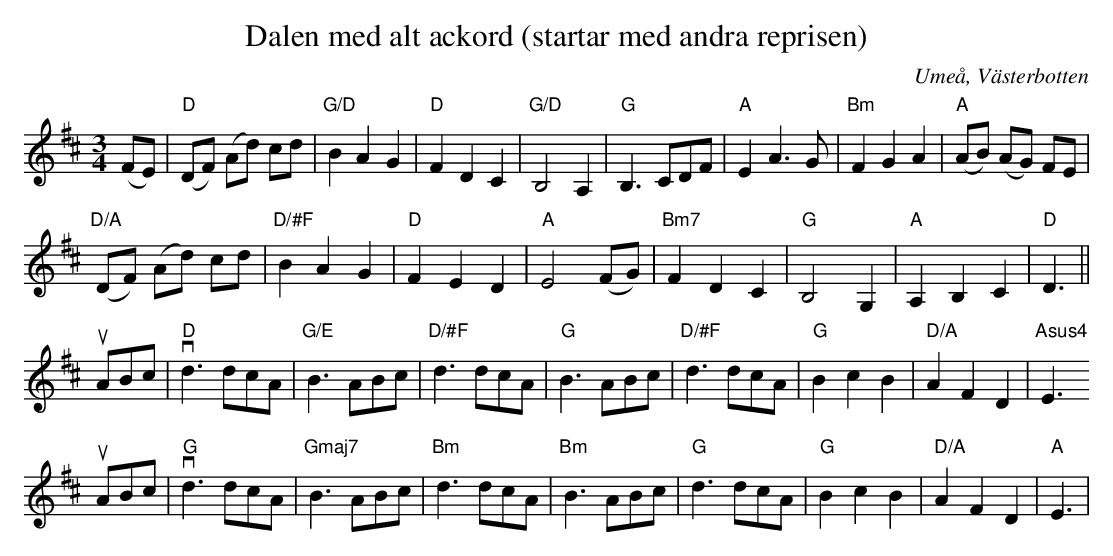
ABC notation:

X:1
T:Dalen med alt ackord (startar med andra reprisen)
O:Umeå, Västerbotten
M:3/4
L:1/8
K:D
 (FE) | "D"(DF) (Ad) cd | "G/D"B2 A2 G2 | "D"F2 D2 C2 | "G/D"B,4 A,2 | "G"B,3 CDF | "A"E2 A3 G | "Bm"F2 G2 A2 | "A"(AB) (AG) FE |
 "D/A"(DF) (Ad) cd | "D/#F"B2 A2 G2 | "D"F2 E2 D2 | "A"E4 (FG) | "Bm7"F2 D2 C2 | "G"B,4 G,2 | "A"A,2 B,2 C2 | "D"D3 ||
 uABc | "D"vd3 dcA | "G/E"B3 ABc | "D/#F" d3 dcA | "G"B3 ABc | "D/#F"d3 dcA | "G"B2 c2 B2 | " D/A"A2 F2 D2 | "Asus4"E3
uABc | "G"vd3 dcA | "Gmaj7"B3 ABc | "Bm" d3 dcA | "Bm"B3 ABc | "G"d3 dcA | "G"B2 c2 B2 | " D/A"A2 F2 D2 | "A"E3 |
